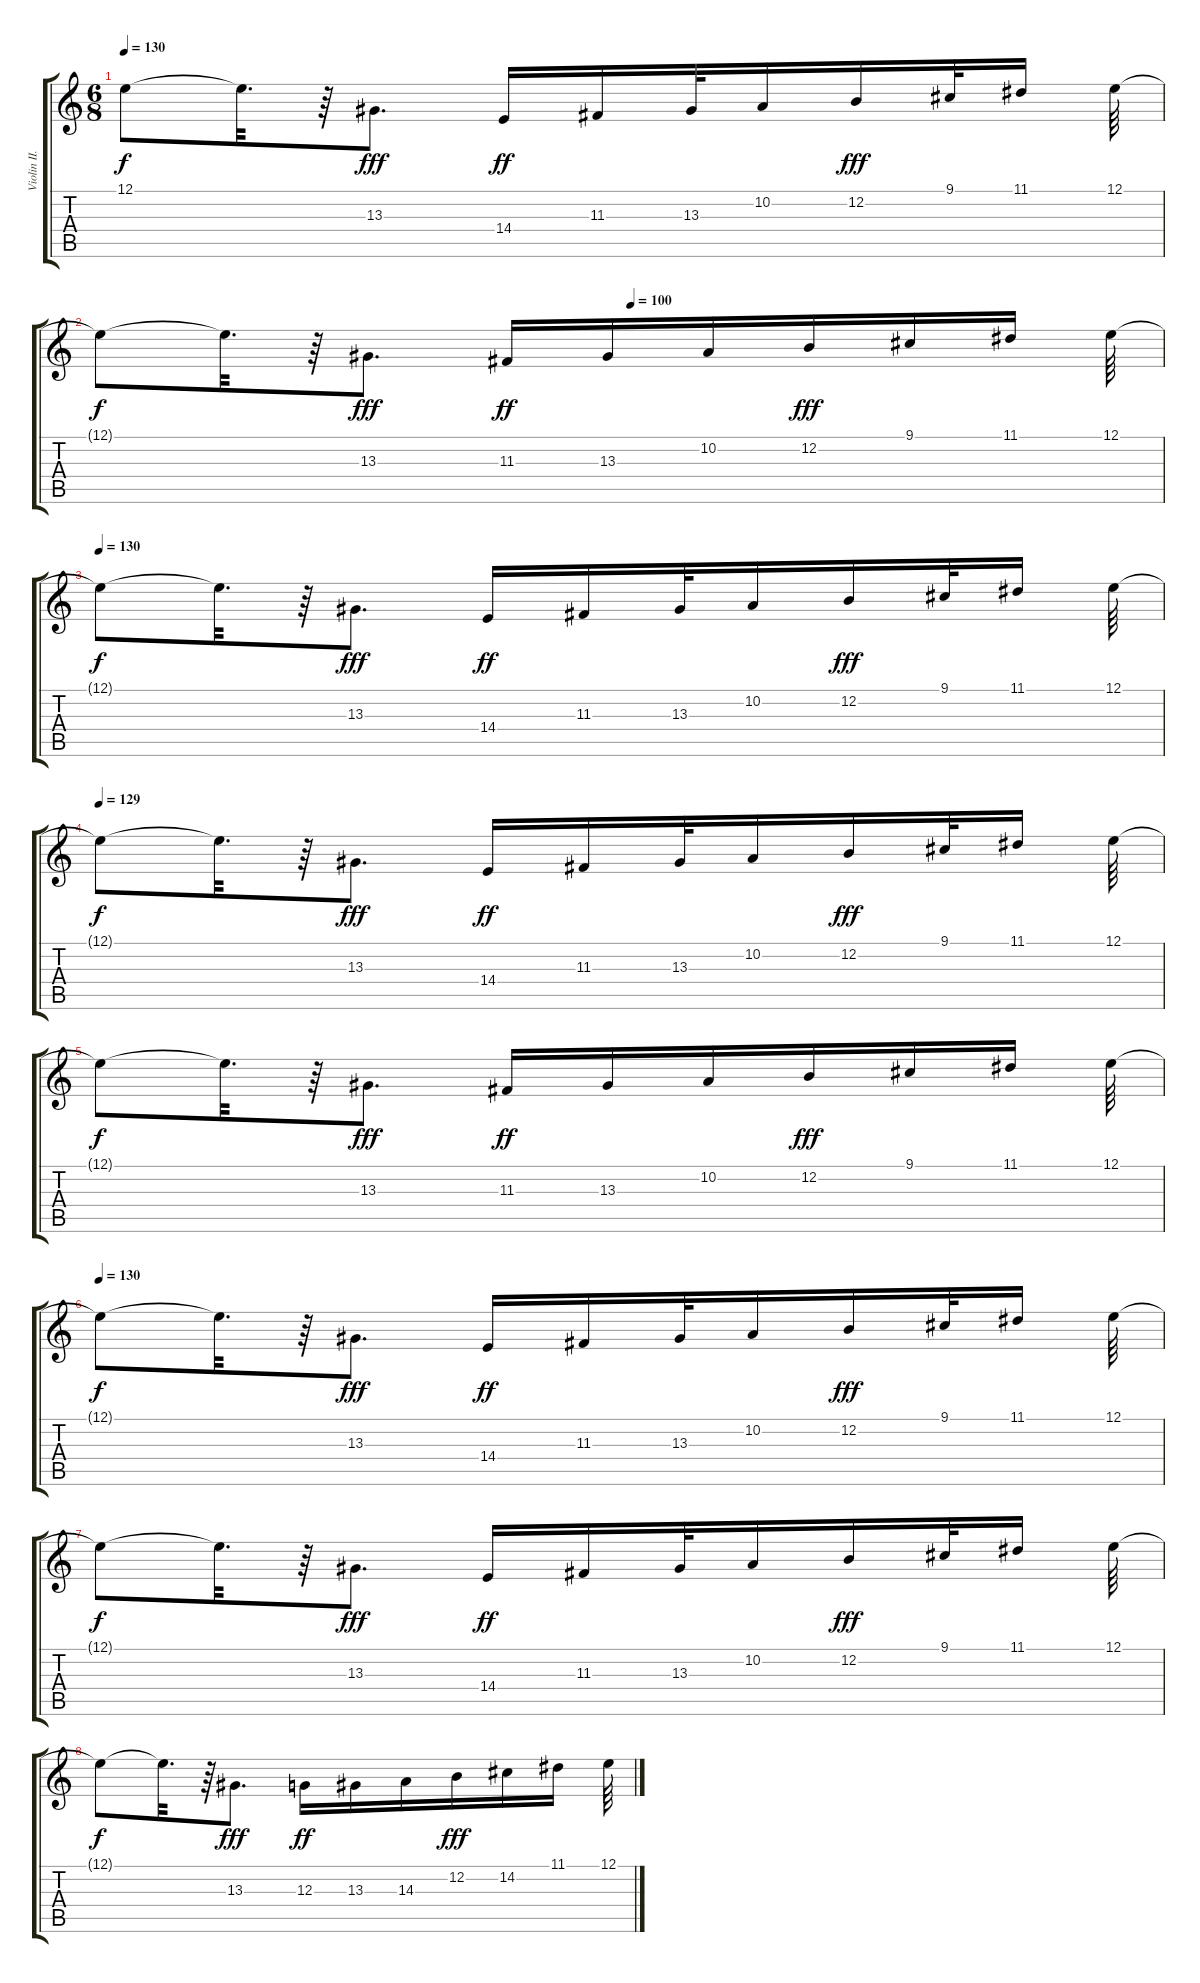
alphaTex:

\track ("Violin II." "Violin II.") {instrument pizzicatostrings}
\staff {score tabs}
\tuning (E4 B3 G3 D3 A2 E2) {hide}
\ts (6 8)
\tempo 130
\clef g2
\ks c
12.1{t}.8{dy f} 12.1{t}.32{d} r.64 13.3.8{d dy fff} 14.4.16{dy ff} 11.3.16 13.3.32 10.2.16 12.2.16{dy fff} 9.1.32 11.1.16 12.1.64 |
\tempo (100 0.5)
12.1{t}.8{dy f} 12.1{t}.32{d} r.64 13.3.8{d dy fff} 11.3.16{dy ff} 13.3.16 10.2.16 12.2.16{dy fff} 9.1.16 11.1.16 12.1.64 |
\tempo 130
12.1{t}.8{dy f} 12.1{t}.32{d} r.64 13.3.8{d dy fff} 14.4.16{dy ff} 11.3.16 13.3.32 10.2.16 12.2.16{dy fff} 9.1.32 11.1.16 12.1.64 |
\tempo 129
12.1{t}.8{dy f} 12.1{t}.32{d} r.64 13.3.8{d dy fff} 14.4.16{dy ff} 11.3.16 13.3.32 10.2.16 12.2.16{dy fff} 9.1.32 11.1.16 12.1.64 |
12.1{t}.8{dy f} 12.1{t}.32{d} r.64 13.3.8{d dy fff} 11.3.16{dy ff} 13.3.16 10.2.16 12.2.16{dy fff} 9.1.16 11.1.16 12.1.64 |
\tempo 130
12.1{t}.8{dy f} 12.1{t}.32{d} r.64 13.3.8{d dy fff} 14.4.16{dy ff} 11.3.16 13.3.32 10.2.16 12.2.16{dy fff} 9.1.32 11.1.16 12.1.64 |
12.1{t}.8{dy f} 12.1{t}.32{d} r.64 13.3.8{d dy fff} 14.4.16{dy ff} 11.3.16 13.3.32 10.2.16 12.2.16{dy fff} 9.1.32 11.1.16 12.1.64 |
12.1{t}.8{dy f} 12.1{t}.32{d} r.64 13.3.8{d dy fff} 12.3.16{dy ff} 13.3.16 14.3.16 12.2.16{dy fff} 14.2.16 11.1.16 12.1.64
